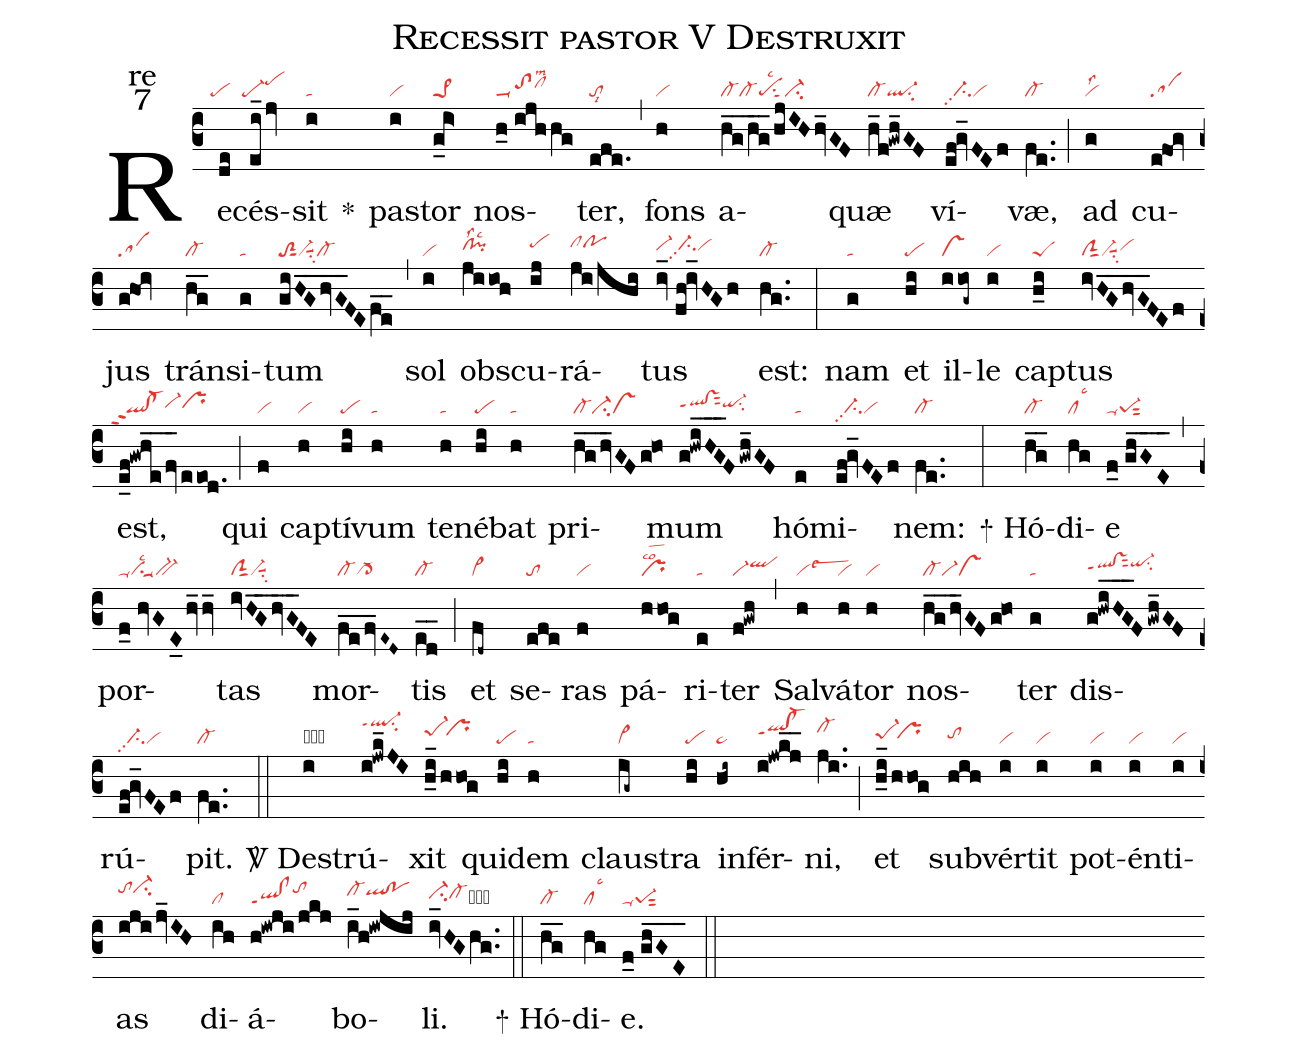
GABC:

name:Recessit pastor V Destruxit;
office-part:re;
mode:7;
nabc-lines:1;
%%
(c3) Re(de|``pe)cés(ei_/jv|``pe-pehj)sit(i|ta) <sp>*</sp>() pas(i|vi)tor(g_i>|pe>1) nos(h_0//ijhhg|toppu1clhilsm2)ter,(efe.|tolsi8) (,) fons(h|vi) a(hg__/hg__/hjIH/hv_GF|cl-cl-pesu1sut1lsc2ci-)quæ(h_f!gwh_GF|cl-ql-su2) ví(ef!gv_FEf|//ci-pp2vi)væ,(fe..|cl-) (;) ad(g|vilss2) cu(e@fog|sa)jus(g@hoi|sa) trán(hg__|cl-)si(g|ta)tum(giHG__/hvG__FE/fe__|toS2sut1vi-suu1su2cl-) (,) sol(i|vi) obs(jiioh|clhh!pihhlss2lsc2)cu(ij|pehi)rá(ji/jhi|clhipohi)tus(iv_//fh!iv_HGh|vi-hh/ci-hhpp2vihh) est:(hg..|cl-) (:) nam(g|ta) et(hi|pe) il(iiog~|vs)le(i|vi) cap(h_i|peS)tus(ivHG__/hvG__FEf|clSsut1vi-suu1su2vihh) est,(e_f!gwhe__/fv_2eeod.|``ql!cl-ppt2vi-hhprhh) (;) qui(f|vi) cap(h|vi)tí(hi|pe)vum(h|ta) te(h|ta)né(hi|pe)bat(h|ta) pri(hg__/hv_GF/g@ho|cl-ci-vs)mum(g!hwiHG___F/gwh_GF|qlhh!vshhppt1sut2qi-hhsu2) hó(e|ta)mi(ef!gv_FEf|//ci-pp2vi)nem:(fe..|cl-) (:)

<sp>+</sp> Hó(hg__|cl-)di(hg|cllsc3)e(f_0//ghGE___|ta-pe-1sut2) (,) por(f_0//hvGE_0/hv_hv_|ta-visu1suu1lsc2bv-)tas(ivHG__/hvG__FE|clSsut1vi-suu1su2) mor(fe__/fv_E~D~|cl-cl->)tis(ed__|cl-) (;) et(fd~|vi>) se(efe|to)ras(f|vi) pá(hhog|prlsco2)ri(e|ta)ter(f!gwh|vi-qlhi) (,) Sal(h|vilsew3)vá(h|vi)tor(h|vi) nos(hg__/hv_GF/g@ho|cl-vi-vs)ter(g|ta) dis(g!hwiHG___F/gwh_GF|qlhh!vshhppt1sut2qi-hisu2)rú(ef!gv_FEf|//ci-pp2vi)pit.(fe..|cl-) (::)

<sp>V/</sp> De(i|obvi)strú(i!jwk_JI|ql-hlppt1su2)xit(h_i_/hhog|pe-1hi`prhi) qui(hi|pe)dem(h|ta) claus(ig~|vi>)tra(hi|pe) in(hi~|pe~)fér(i!jwkj__|qlhi!cl-hippt1)ni,(ji..|cl-hj) (;) et(h_i_/hhog|pe-1hh`prhh) sub(hih|tohh)vér(i|vi)tit(i|vi) pot(i|vi)én(i|vi)ti(i|vi)as(iji/jv_IH|tohjci-hj) di(ih|cl)á(h!iwji/jkj|ql!clppt1tohj)bo(i_h!iwjij|cl-hiqlhi!pohi)li.(iv_HG/hg..|ci-hhcl-hhcb) (::)

<sp>+</sp> Hó(hg__|cl-)di(hg|cllsc3)e.(f_0//ghGE___|ta-pe-1sut2) (::)
